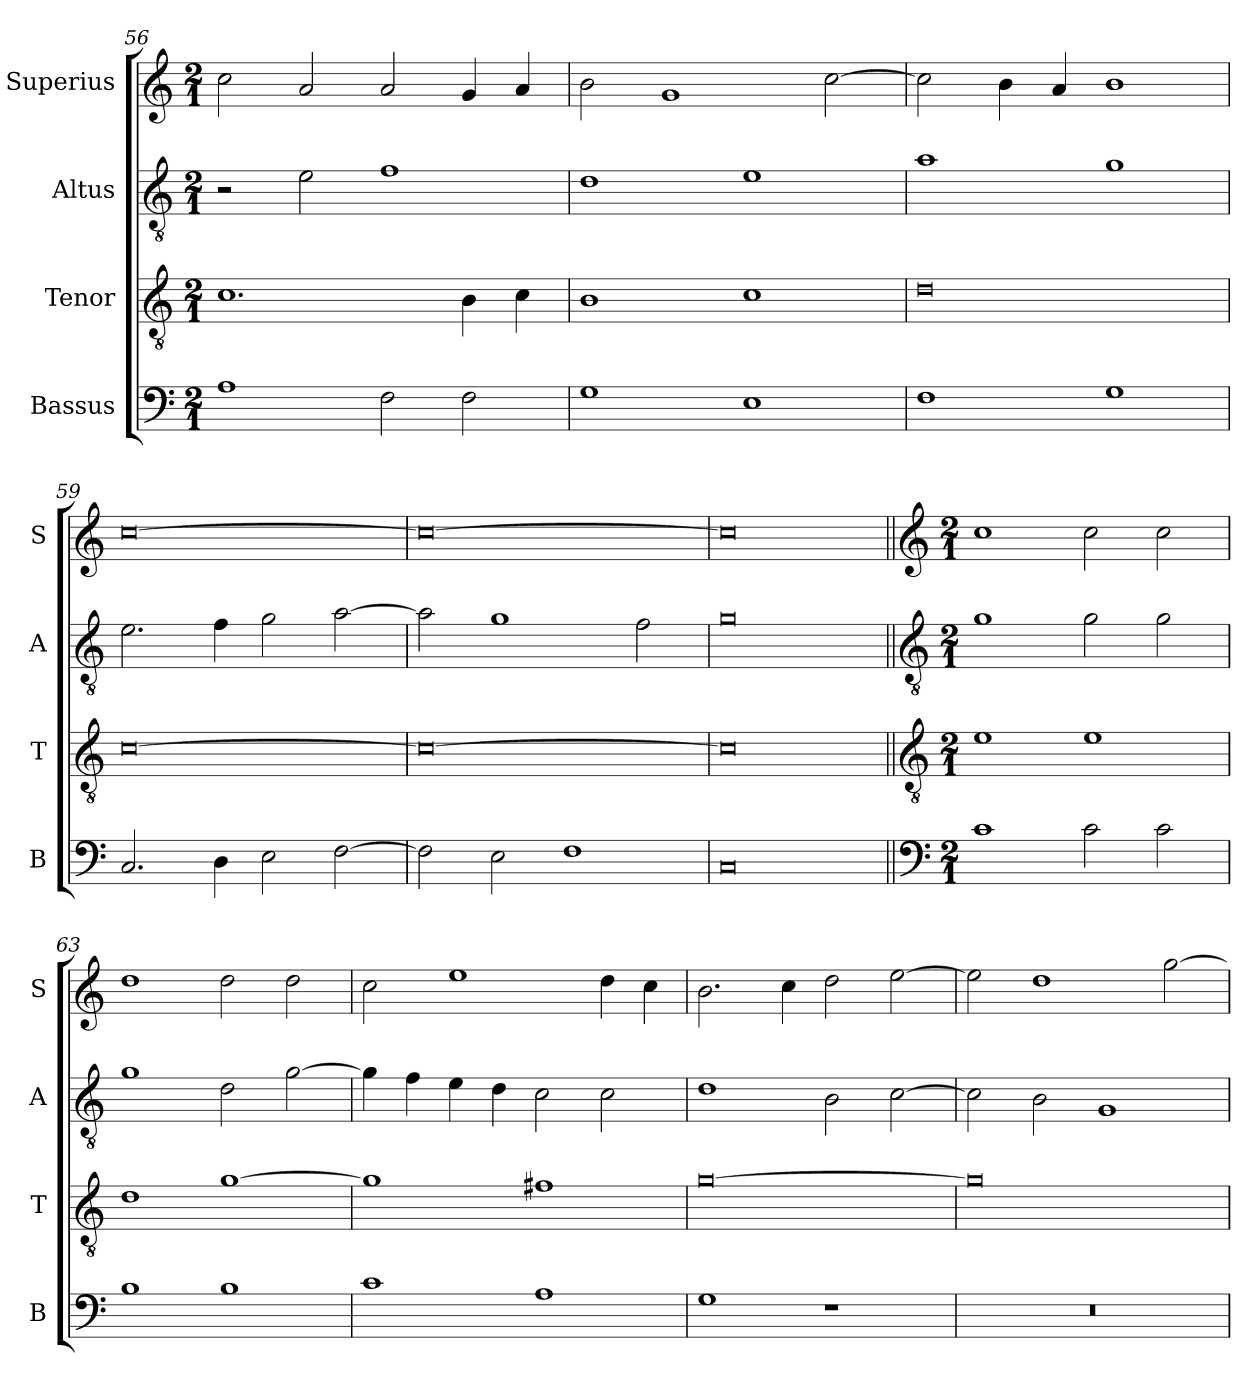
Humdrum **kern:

**kern	**kern	**kern	**kern
*part4	*part3	*part2	*part1
*staff4	*staff3	*staff2	*staff1
*I"Bassus	*I"Tenor	*I"Altus	*I"Superius
*I'B	*I'T	*I'A	*I'S
*clefF4	*clefGv2	*clefGv2	*clefG2
*k[]	*k[]	*k[]	*k[]
*M2/1	*M2/1	*M2/1	*M2/1
=56	=56	=56	=56
1A	1.c	2r	2cc
.	.	2e	2a
2F	.	1f	2a
2F	4B	.	4g
.	4c	.	4a
=57	=57	=57	=57
1G	1B	1d	2b
.	.	.	1g
1E	1c	1e	.
.	.	.	[2cc
=58	=58	=58	=58
1F	0d	1a	2cc]
.	.	.	4b
.	.	.	4a
1G	.	1g	1b
=59	=59	=59	=59
2.C	[0c	2.e	[0cc
4D	.	4f	.
2E	.	2g	.
[2F	.	[2a	.
=60	=60	=60	=60
2F]	0c_	2a]	0cc_
2E	.	1g	.
1F	.	.	.
.	.	2f	.
=61	=61	=61	=61
0C	0c]	0g	0cc]
!!LO:LB:g=z
=62||	=62||	=62||	=62||
*clefF4	*clefGv2	*clefGv2	*clefG2
*k[]	*k[]	*k[]	*k[]
*M2/1	*M2/1	*M2/1	*M2/1
1c	1e	1g	1cc
2c	1e	2g	2cc
2c	.	2g	2cc
=63	=63	=63	=63
1B	1d	1g	1dd
1B	[1g	2d	2dd
.	.	[2g	2dd
=64	=64	=64	=64
1c	1g]	4g]	2cc
.	.	4f	.
.	.	4e	1ee
.	.	4d	.
1A	1f#X	2c	.
.	.	2c	4dd
.	.	.	4cc
=65	=65	=65	=65
1G	[0g	1d	2.b
.	.	.	4cc
1r	.	2B	2dd
.	.	[2c	[2ee
=66	=66	=66	=66
0r	0g]	2c]	2ee]
.	.	2B	1dd
.	.	1G	.
.	.	.	[2gg
=	=	=	=
*-	*-	*-	*-
